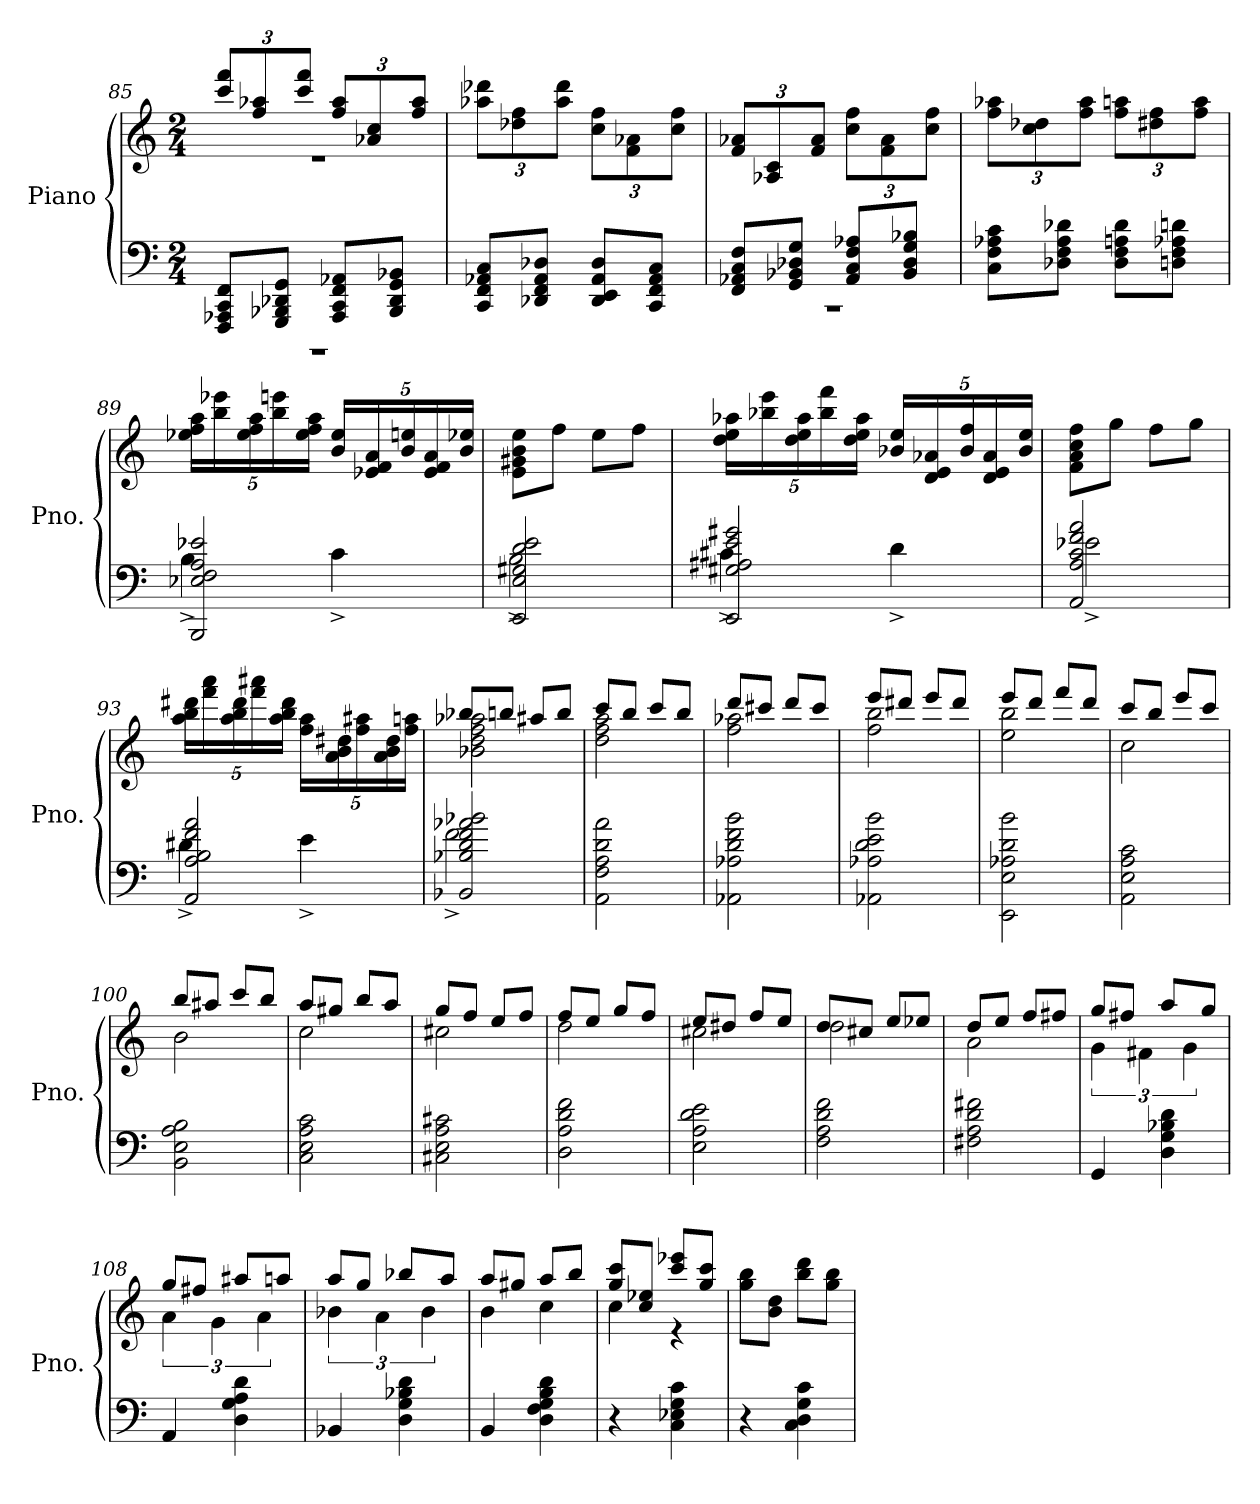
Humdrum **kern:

**kern	**kern
*part1	*part1
*staff2	*staff1
*I"Piano	*
*I'Pno.	*
!!LO:LB:g=z
*clefF4	*clefG2
*k[]	*k[]
*M2/4	*M2/4
=85	=85
*^	*
*	*	*Xbrackettup
*	*	*^
8FFF/ 8AAA-X/ 8CC/ 8FF/L	2r	12ccc/ 12fff/L	2r
.	.	12ff/ 12aa-X/	.
8GGG/ 8BBB-X/ 8DD-X/ 8GG/J	.	.	.
.	.	12ccc/ 12fff/J	.
8AAA-/ 8CC/ 8FF/ 8AA-X/L	.	12ff/ 12aa-/L	.
.	.	12a-X/ 12cc/	.
8BBB-/ 8DD-/ 8GG/ 8BB-X/J	.	.	.
.	.	12ff/ 12aa-/J	.
*v	*v	*	*
*	*v	*v
=86	=86
8CC/ 8FF/ 8AA-X/ 8C/L	12aa-X\ 12ddd-X\L
.	12dd-X\ 12ff\
8DD-X/ 8FF/ 8AA-/ 8D-X/J	.
.	12aa-\ 12ddd-\J
8DD-/ 8EE/ 8AA-/ 8D-/L	12cc\ 12ff\L
.	12f\ 12a-X\
8CC/ 8FF/ 8AA-/ 8C/J	.
.	12cc\ 12ff\J
=87	=87
*^	*
8FF/ 8AA-X/ 8C/ 8F/L	2r	12f/ 12a-X/L
.	.	12A-X/ 12c/
8GG/ 8BB-X/ 8D-X/ 8G/J	.	.
.	.	12f/ 12a-/J
8AA-/ 8C/ 8F/ 8A-X/L	.	12cc\ 12ff\L
.	.	12f\ 12a-\
8BB-/ 8D-/ 8G/ 8B-X/J	.	.
.	.	12cc\ 12ff\J
*v	*v	*
=88	=88
8C\ 8F\ 8A-X\ 8c\L	12ff\ 12aa-X\L
.	12cc\ 12dd-X\
8D-X\ 8F\ 8A-\ 8d-X\J	.
.	12ff\ 12aa-\J
8D-\ 8F\ 8An\ 8d-\L	12ff\ 12aan\L
.	12dd#X\ 12ff\
8Dn\ 8F\ 8A-X\ 8dn\J	.
.	12ff\ 12aa\J
!!LO:PB:g=z
=89	=89
*^	*
2BBB/ 2E-X/ 2F/ 2A/ 2e-X/	4B^\	20ee-X\ 20ff\ 20aa\LL
.	.	20bb\ 20eee-X\
.	.	20ee-\ 20ff\ 20aa\
.	.	20bb\ 20eeen\
.	.	20ee-\ 20ff\ 20aa\JJ
.	4c^\	20b/ 20ee-/LL
.	.	20e-X/ 20f/ 20a/
.	.	20b/ 20een/
.	.	20e-/ 20f/ 20a/
.	.	20b/ 20ee-X/JJ
=90	=90	=90
2EE/ 2E/ 2G#X/ 2d/ 2e/	2B^\	8e\ 8g#X\ 8b\ 8ee\L
.	.	8ff\J
.	.	8ee\L
.	.	8ff\J
=91	=91	=91
2EE/ 2G#X/ 2A#X/ 2e/ 2g#X/	4c#X^\	20dd\ 20ee\ 20aa-X\LL
.	.	20bb-X\ 20eee\
.	.	20dd\ 20ee\ 20aa-\
.	.	20bb-\ 20fff\
.	.	20dd\ 20ee\ 20aa-\JJ
.	4d^\	20b-X/ 20ee/LL
.	.	20d/ 20e/ 20a-X/
.	.	20b-/ 20ff/
.	.	20d/ 20e/ 20a-/
.	.	20b-/ 20ee/JJ
=92	=92	=92
2AA/ 2A/ 2c/ 2f/ 2a/	2e-X^\	8f\ 8a\ 8cc\ 8ff\L
.	.	8gg\J
.	.	8ff\L
.	.	8gg\J
!!LO:LB:g=z
=93	=93	=93
2AA/ 2A/ 2B/ 2f/ 2a/	4d#X^\	20aa\ 20bb\ 20ddd#X\LL
.	.	20fff\ 20aaa\
.	.	20aa\ 20bb\ 20ddd#\
.	.	20fff\ 20aaa#X\
.	.	20aa\ 20bb\ 20ddd#\JJ
.	4e^\	20ff\ 20aa\LL
.	.	20a\ 20b\ 20dd#X\
.	.	20ff\ 20aa#X\
.	.	20a\ 20b\ 20dd#\
.	.	20ff\ 20aan\JJ
=94	=94	=94
*	*	*^
2BB-X/ 2B-X/ 2d/ 2f/ 2a-X/ 2b-X/	2f^\	8bb-X/L	2b-X\ 2dd\ 2ff\ 2aa-X\
.	.	8bbn/J	.
.	.	8aa#X/L	.
.	.	8bb/J	.
*v	*v	*	*
=95	=95	=95
2AA\ 2F\ 2A\ 2d\ 2a\	8ccc/L	2dd\ 2ff\ 2aa\
.	8bb/J	.
.	8ccc/L	.
.	8bb/J	.
=96	=96	=96
2AA-X\ 2A-X\ 2d\ 2f\ 2b\	8ddd/L	2ff\ 2aa-X\
.	8ccc#X/J	.
.	8ddd/L	.
.	8ccc#/J	.
=97	=97	=97
2AA-X\ 2A-X\ 2d\ 2e\ 2b\	8eee/L	2ff\ 2bb\
.	8ddd#X/J	.
.	8eee/L	.
.	8ddd#/J	.
!!LO:LB:g=z	!!
=98	=98	=98
2EE\ 2E\ 2A-X\ 2d\ 2b\	8eee/L	2ee\ 2bb\
.	8ddd/J	.
.	8fff/L	.
.	8ddd/J	.
=99	=99	=99
2AA\ 2E\ 2A\ 2c\	8ccc/L	2cc\
.	8bb/J	.
.	8eee/L	.
.	8ccc/J	.
=100	=100	=100
2BB\ 2E\ 2A\ 2B\	8bb/L	2b\
.	8aa#X/J	.
.	8ccc/L	.
.	8bb/J	.
=101	=101	=101
2C\ 2E\ 2A\ 2c\	8aa/L	2cc\
.	8gg#X/J	.
.	8bb/L	.
.	8aa/J	.
=102	=102	=102
2C#X\ 2E\ 2A\ 2c#X\	8gg/L	2cc#X\
.	8ff/J	.
.	8ee/L	.
.	8ff/J	.
=103	=103	=103
2D\ 2A\ 2d\ 2f\	8ff/L	2dd\
.	8ee/J	.
.	8gg/L	.
.	8ff/J	.
=104	=104	=104
2E\ 2A\ 2d\ 2e\	8ee/L	2cc#X\
.	8dd#X/J	.
.	8ff/L	.
.	8ee/J	.
=105	=105	=105
2F\ 2A\ 2d\ 2f\	8dd/L	2dd\
.	8cc#X/J	.
.	8ee/L	.
.	8ee-X/J	.
!!LO:LB:g=z	!!
=106	=106	=106
2F#X\ 2A\ 2d\ 2f#X\	8dd/L	2a\
.	8ee/J	.
.	8ff/L	.
.	8ff#X/J	.
=107	=107	=107
*	*	*brackettup
4GG/	8gg/L	6g\
.	8ff#X/J	.
.	.	6f#X\
4D\ 4G\ 4B-X\ 4d\	8aa/L	.
.	.	6g\
.	8gg/J	.
=108	=108	=108
4AA/	8gg/L	6a\
.	8ff#X/J	.
.	.	6g\
4D\ 4G\ 4A\ 4d\	8aa#X/L	.
.	.	6a\
.	8aan/J	.
=109	=109	=109
4BB-X/	8aa/L	6b-X\
.	8gg/J	.
.	.	6a\
4D\ 4G\ 4B-X\ 4d\	8bb-X/L	.
.	.	6b-\
.	8aa/J	.
=110	=110	=110
4BB/	8aa/L	4b\
.	8gg#X/J	.
4D\ 4F\ 4G\ 4B\ 4d\	8aa/L	4cc\
.	8bb/J	.
=111	=111	=111
4r	8gg/ 8ccc/L	4cc\
.	8cc/ 8ee-X/J	.
4C\ 4E-X\ 4G\ 4c\	8ccc/ 8eee-X/L	4r
.	8gg/ 8ccc/J	.
*	*v	*v
=112	=112
4r	8gg\ 8bb\L
.	8b\ 8dd\J
4C\ 4D\ 4G\ 4c\	8bb\ 8ddd\L
.	8gg\ 8bb\J
=	=
*-	*-
